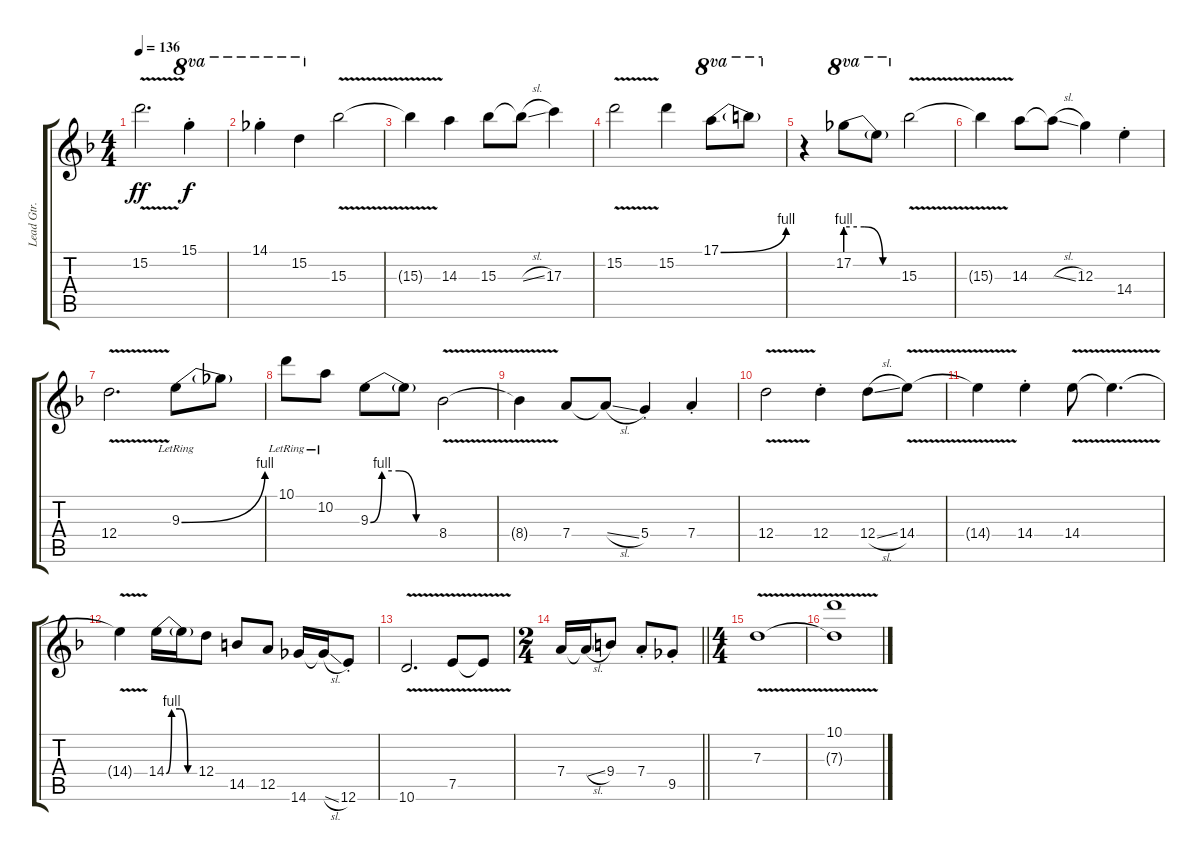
\track ("Lead Gtr. (slight O.D.) neck pickup" "Lead Gtr. ") {instrument overdrivenguitar}
\staff {score tabs}
\tuning (E4 B3 G3 D3 A2 E2) {hide}
\ts (4 4)
\tempo 136
\clef g2
\ks f
15.2{v t}.2{d dy ff} 15.1{st}.4{ot 8va dy f} |
14.1{st}.4{ot 8va} 15.2.4{ot 8va} 15.3{v}.2 |
15.3{v t}.4 14.3.4 15.3.8 15.3{sl t}.8 17.3.4 |
15.2{v}.2 15.2.4 17.1{be (bend 0 0 60 4)}.8{ot 8va} 17.1{t}.8{ot 8va} |
r.4 17.2{be (custom 0 4 20 4 40 0 60 0)}.8{ot 8va} 17.2{t}.8{ot 8va} 15.3{v}.2 |
15.3{v t}.4 14.3.8 14.3{sl t}.8 12.3.4 14.4{st}.4 |
12.4{v}.2{d} 9.3{be (bend 0 0 60 4) lr}.8 9.3{t}.8 |
10.1{lr}.8 10.2{lr}.8 9.3{be (custom 0 0 10 4 25 4 40 0 60 0)}.8 9.3{t}.8 8.4{v}.2 |
8.4{v t}.4 7.4.8 7.4{sl t}.8 5.4{st}.4 7.4{st}.4 |
12.4{v}.2 12.4{st}.4 12.4{sl}.8 14.4{v}.8 |
14.4{v t}.4 14.4{st}.4 14.4{v}.8 14.4{v t}.4{d} |
14.4{v t}.4 14.4{be (custom 0 0 10 4 25 4 40 0 60 0)}.16 14.4{t}.16 12.4.8 14.5.8 12.5.8 14.6.16 14.6{sl t}.16 12.6{st}.8 |
10.6{v}.2{d} 7.5{v}.8 7.5{v t}.8 |
\ts (2 4)
\barLineRight lightlight
7.4.16 7.4{sl t}.16 9.4.8 7.4{st}.8 9.5{st}.8 |
\ts (4 4)
7.3{v}.1 |
(10.1{v} 7.3{v t}).1
